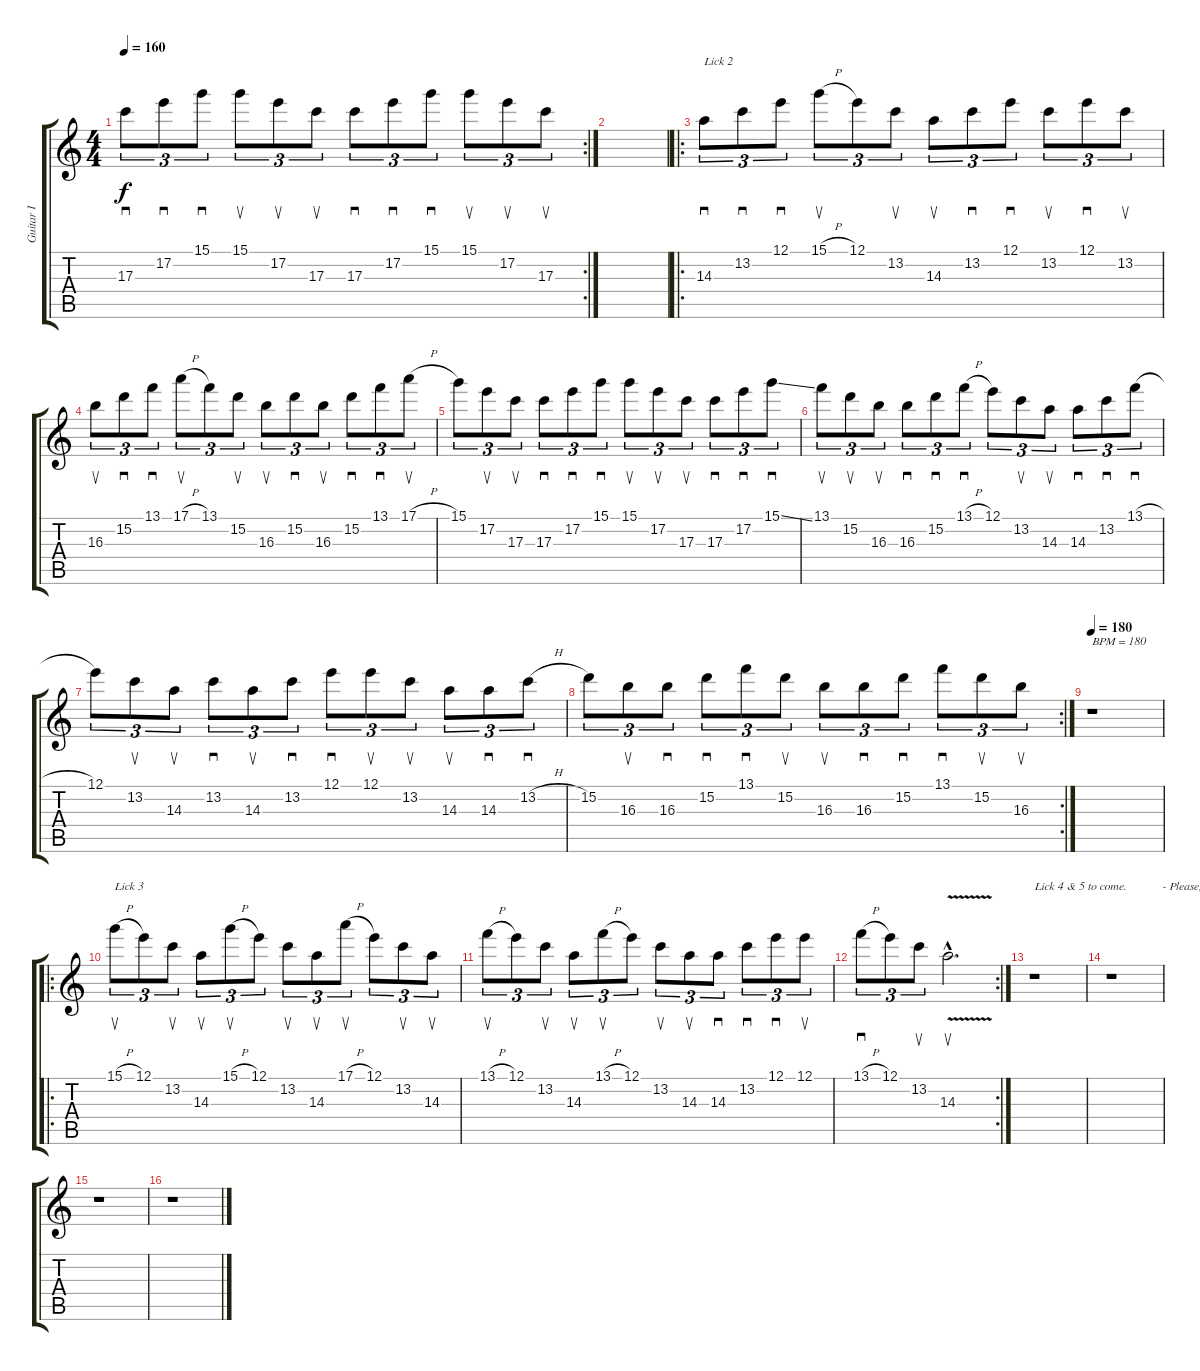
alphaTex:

\track ("Guitar I" "Guitar I") {instrument electricguitarmuted}
\staff {score tabs}
\tuning (E4 B3 G3 D3 A2 E2) {hide}
\rc 2
\ts (4 4)
\tempo 160
\clef g2
\ks c
17.3.8{sd tu (3 2) dy f} 17.2.8{sd tu (3 2)} 15.1.8{sd tu (3 2)} 15.1.8{su tu (3 2)} 17.2.8{su tu (3 2)} 17.3.8{su tu (3 2)} 17.3.8{sd tu (3 2)} 17.2.8{sd tu (3 2)} 15.1.8{sd tu (3 2)} 15.1.8{su tu (3 2)} 17.2.8{su tu (3 2)} 17.3.8{su tu (3 2)} |
|
\ro
14.3.8{sd tu (3 2) txt "Lick 2"} 13.2.8{sd tu (3 2)} 12.1.8{sd tu (3 2)} 15.1{h}.8{su tu (3 2)} 12.1.8{tu (3 2)} 13.2.8{su tu (3 2)} 14.3.8{su tu (3 2)} 13.2.8{sd tu (3 2)} 12.1.8{sd tu (3 2)} 13.2.8{su tu (3 2)} 12.1.8{sd tu (3 2)} 13.2.8{su tu (3 2)} |
16.3.8{su tu (3 2)} 15.2.8{sd tu (3 2)} 13.1.8{sd tu (3 2)} 17.1{h}.8{su tu (3 2)} 13.1.8{tu (3 2)} 15.2.8{su tu (3 2)} 16.3.8{su tu (3 2)} 15.2.8{sd tu (3 2)} 16.3.8{su tu (3 2)} 15.2.8{sd tu (3 2)} 13.1.8{sd tu (3 2)} 17.1{h}.8{su tu (3 2)} |
15.1.8{tu (3 2)} 17.2.8{su tu (3 2)} 17.3.8{su tu (3 2)} 17.3.8{sd tu (3 2)} 17.2.8{sd tu (3 2)} 15.1.8{sd tu (3 2)} 15.1.8{su tu (3 2)} 17.2.8{su tu (3 2)} 17.3.8{su tu (3 2)} 17.3.8{sd tu (3 2)} 17.2.8{sd tu (3 2)} 15.1{ss}.8{sd tu (3 2)} |
13.1.8{su tu (3 2)} 15.2.8{su tu (3 2)} 16.3.8{su tu (3 2)} 16.3.8{sd tu (3 2)} 15.2.8{sd tu (3 2)} 13.1{h}.8{sd tu (3 2)} 12.1.8{tu (3 2)} 13.2.8{su tu (3 2)} 14.3.8{su tu (3 2)} 14.3.8{sd tu (3 2)} 13.2.8{sd tu (3 2)} 13.1{h}.8{sd tu (3 2)} |
12.1.8{tu (3 2)} 13.2.8{su tu (3 2)} 14.3.8{su tu (3 2)} 13.2.8{sd tu (3 2)} 14.3.8{su tu (3 2)} 13.2.8{sd tu (3 2)} 12.1.8{sd tu (3 2)} 12.1.8{su tu (3 2)} 13.2.8{su tu (3 2)} 14.3.8{su tu (3 2)} 14.3.8{sd tu (3 2)} 13.2{h}.8{sd tu (3 2)} |
\rc 2
15.2.8{tu (3 2)} 16.3.8{su tu (3 2)} 16.3.8{sd tu (3 2)} 15.2.8{sd tu (3 2)} 13.1.8{sd tu (3 2)} 15.2.8{su tu (3 2)} 16.3.8{su tu (3 2)} 16.3.8{sd tu (3 2)} 15.2.8{sd tu (3 2)} 13.1.8{sd tu (3 2)} 15.2.8{su tu (3 2)} 16.3.8{su tu (3 2)} |
\tempo 180
r.1{txt "BPM = 180"} |
\ro
15.1{h}.8{su tu (3 2) txt "Lick 3" volume 16 instrument distortionguitar} 12.1.8{tu (3 2)} 13.2.8{su tu (3 2)} 14.3.8{su tu (3 2)} 15.1{h}.8{su tu (3 2)} 12.1.8{tu (3 2)} 13.2.8{su tu (3 2)} 14.3.8{su tu (3 2)} 17.1{h}.8{su tu (3 2)} 12.1.8{tu (3 2)} 13.2.8{su tu (3 2)} 14.3.8{su tu (3 2)} |
13.1{h}.8{su tu (3 2)} 12.1.8{tu (3 2)} 13.2.8{su tu (3 2)} 14.3.8{su tu (3 2)} 13.1{h}.8{su tu (3 2)} 12.1.8{tu (3 2)} 13.2.8{su tu (3 2)} 14.3.8{su tu (3 2)} 14.3.8{sd tu (3 2)} 13.2.8{sd tu (3 2)} 12.1.8{sd tu (3 2)} 12.1.8{su tu (3 2)} |
\rc 2
13.1{h}.8{sd tu (3 2)} 12.1.8{tu (3 2)} 13.2.8{su tu (3 2)} 14.3{v hac}.2{d su} |
r.1{txt "Lick 4 & 5 to come."} |
r.1{txt "                 - Please, comment the tab on:"} |
r.1 |
r.1{txt ""}
